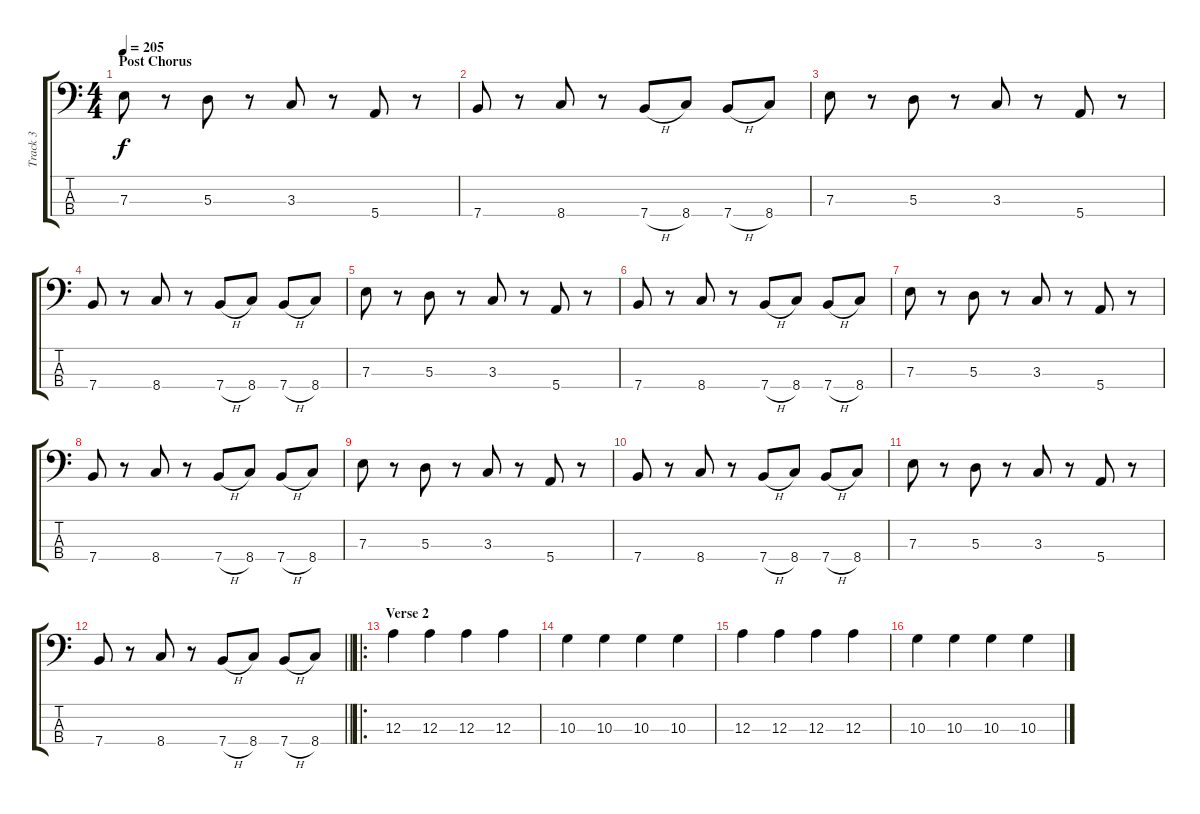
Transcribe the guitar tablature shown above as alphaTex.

\track ("Track 3" "Track 3") {instrument electricbassfinger}
\staff {score tabs}
\tuning (G2 D2 A1 E1) {hide}
\ts (4 4)
\section ("" "Post Chorus")
\tempo 205
\clef f4
\ks c
7.3.8{dy f} r.8 5.3.8 r.8 3.3.8 r.8 5.4.8 r.8 |
7.4.8 r.8 8.4.8 r.8 7.4{h}.8 8.4.8 7.4{h}.8 8.4.8 |
7.3.8 r.8 5.3.8 r.8 3.3.8 r.8 5.4.8 r.8 |
7.4.8 r.8 8.4.8 r.8 7.4{h}.8 8.4.8 7.4{h}.8 8.4.8 |
7.3.8 r.8 5.3.8 r.8 3.3.8 r.8 5.4.8 r.8 |
7.4.8 r.8 8.4.8 r.8 7.4{h}.8 8.4.8 7.4{h}.8 8.4.8 |
7.3.8 r.8 5.3.8 r.8 3.3.8 r.8 5.4.8 r.8 |
7.4.8 r.8 8.4.8 r.8 7.4{h}.8 8.4.8 7.4{h}.8 8.4.8 |
7.3.8 r.8 5.3.8 r.8 3.3.8 r.8 5.4.8 r.8 |
7.4.8 r.8 8.4.8 r.8 7.4{h}.8 8.4.8 7.4{h}.8 8.4.8 |
7.3.8 r.8 5.3.8 r.8 3.3.8 r.8 5.4.8 r.8 |
\barLineRight lightlight
7.4.8 r.8 8.4.8 r.8 7.4{h}.8 8.4.8 7.4{h}.8 8.4.8 |
\ro
\section ("" "Verse 2")
12.3.4 12.3.4 12.3.4 12.3.4 |
10.3.4 10.3.4 10.3.4 10.3.4 |
12.3.4 12.3.4 12.3.4 12.3.4 |
10.3.4 10.3.4 10.3.4 10.3.4
